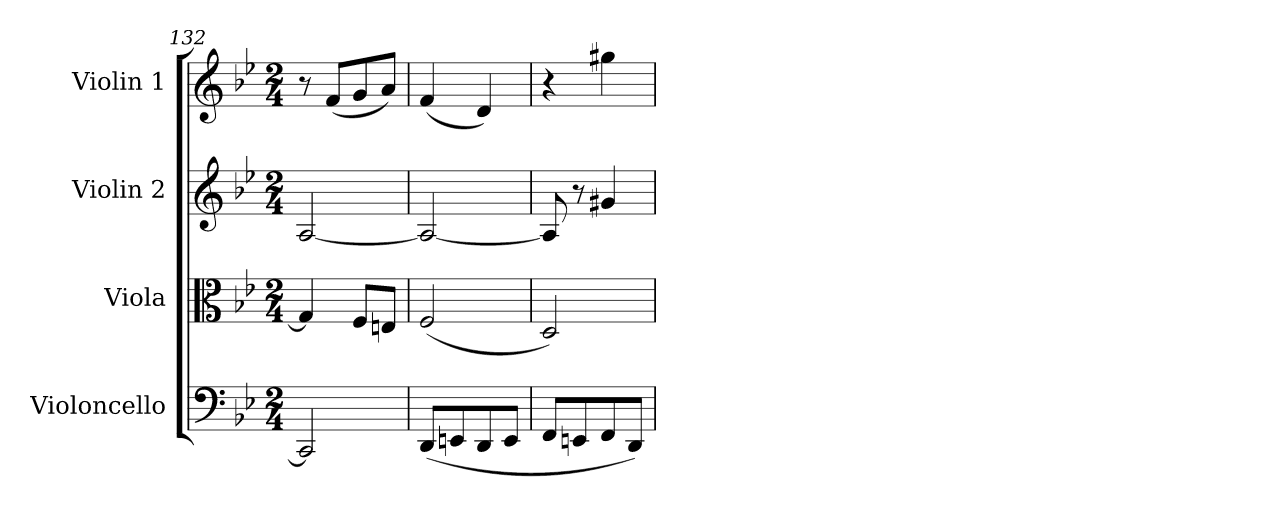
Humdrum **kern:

**kern	**kern	**kern	**kern
*part4	*part3	*part2	*part1
*staff4	*staff3	*staff2	*staff1
*I"Violoncello	*I"Viola	*I"Violin 2	*I"Violin 1
*I'Vc	*I'Vla	*I'Vln	*I'Vln
*clefF4	*clefC3	*clefG2	*clefG2
*k[b-e-]	*k[b-e-]	*k[b-e-]	*k[b-e-]
*M2/4	*M2/4	*M2/4	*M2/4
=132	=132	=132	=132
2CC#/]	4G/]	[2A/	8r
.	.	.	(8f/L
.	8F/L	.	8g/
.	8En/J	.	8a/J)
=133	=133	=133	=133
(8DD/L	(2F/	2A/_	(4f/
8EEn/	.	.	.
8DD/	.	.	4d/)
8EE/J	.	.	.
=134	=134	=134	=134
8FF/L	2D/)	8A/]	4r
8EEn/	.	8r	.
8FF/	.	4g#X/	4gg#X\
8DD/J)	.	.	.
=	=	=	=
*-	*-	*-	*-
